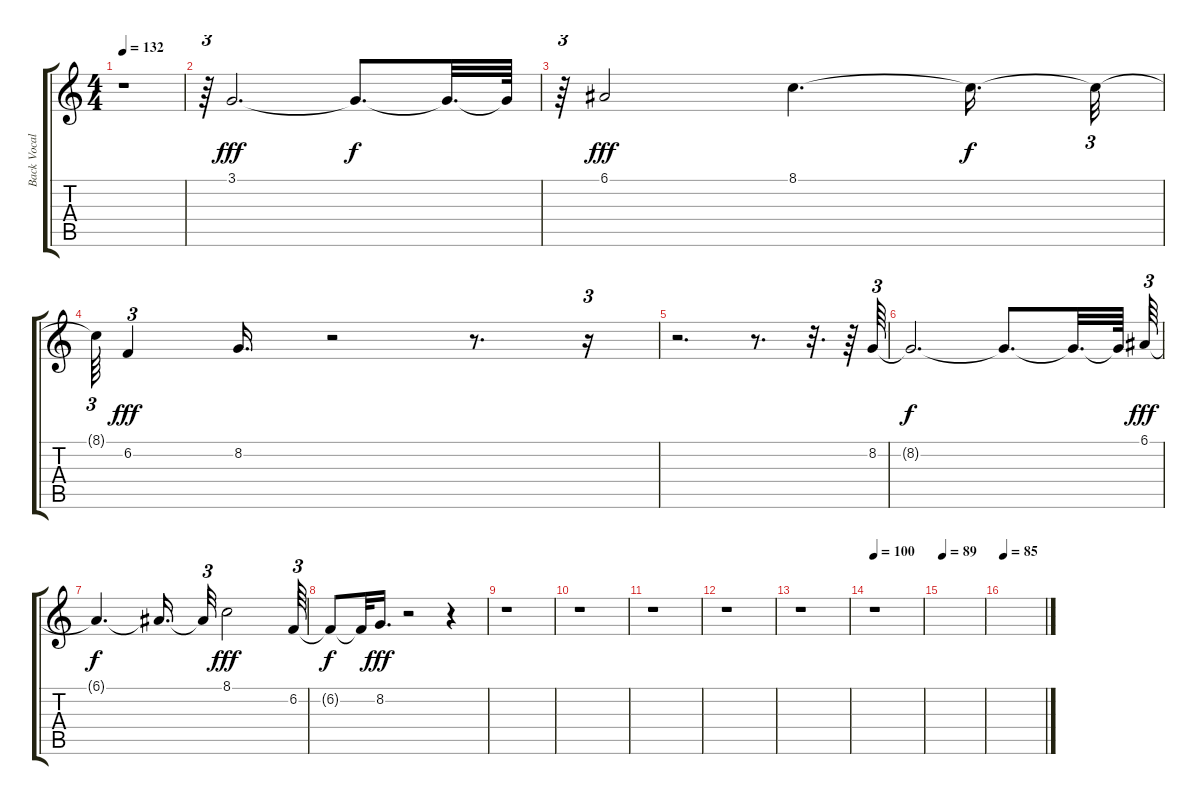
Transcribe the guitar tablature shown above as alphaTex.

\track ("Back Vocals 1" "Back Vocal") {instrument lead6voice}
\staff {score tabs}
\tuning (E4 B3 G3 D3 A2 E2) {hide}
\ts (4 4)
\tempo 132
\clef g2
\ks c
r.1{dy fff} |
r.64{tu (3 2)} 3.1.2{d} 3.1{t}.8{d dy f} 3.1{t}.32{d} 3.1{t}.64 |
r.64{tu (3 2)} 6.1.2{dy fff} 8.1.4{d} 8.1{t}.16{d dy f} 8.1{t}.32{tu (3 2)} |
8.1{t}.64{tu (3 2)} 6.2.4{tu (3 2) dy fff} 8.2.16{d} r.2 r.8{d} r.16{tu (3 2)} |
r.2{d} r.8{d} r.32{d} r.64 8.2.64{tu (3 2)} |
8.2{t}.2{d dy f} 8.2{t}.8{d} 8.2{t}.32{d} 8.2{t}.64 6.1.64{tu (3 2) dy fff} |
6.1{t}.4{d dy f} 6.1{t}.16{d} 6.1{t}.32{tu (3 2)} 8.1.2{dy fff} 6.2.64{tu (3 2)} |
6.2{t}.8{dy f} 6.2{t}.32 8.2.16{d dy fff} r.2 r.4 |
r.1 |
r.1 |
r.1 |
r.1 |
r.1 |
\tempo 100
r.1 |
\tempo 89
|
\tempo 85
